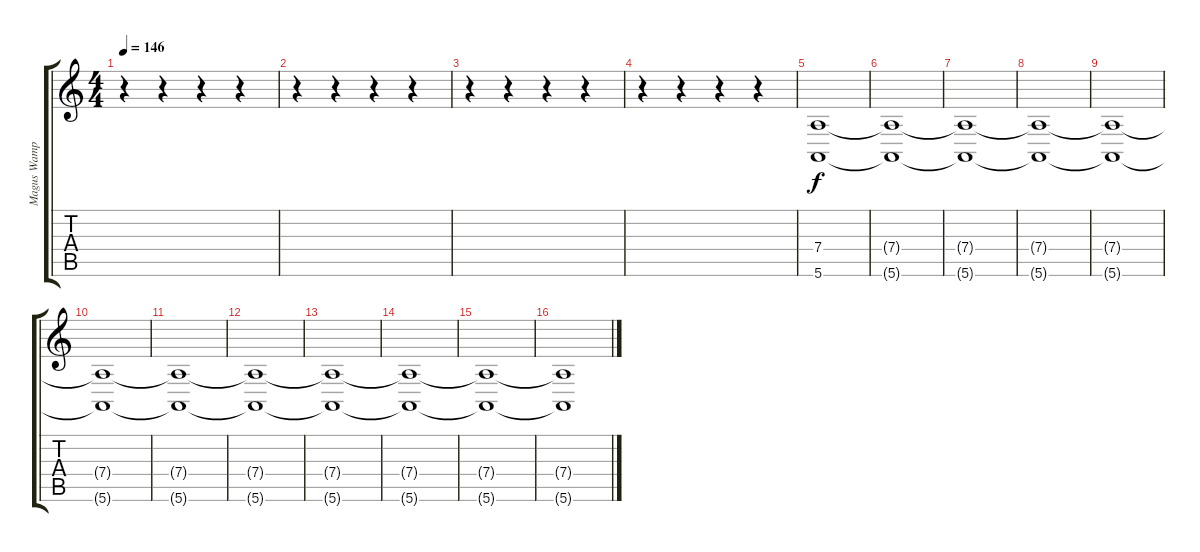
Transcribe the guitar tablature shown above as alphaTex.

\track ("Magus Wampyr Daoloth" "Magus Wamp") {instrument choiraahs}
\staff {score tabs}
\tuning (E4 B3 G3 D3 A2 E2) {hide}
\ts (4 4)
\tempo 146
\clef g2
\ks c
r.4{dy f} r.4 r.4 r.4 |
r.4 r.4 r.4 r.4 |
r.4 r.4 r.4 r.4 |
r.4 r.4 r.4 r.4 |
(7.4 5.6).1{volume 2} |
(7.4{t} 5.6{t}).1 |
(7.4{t} 5.6{t}).1 |
(7.4{t} 5.6{t}).1 |
(7.4{t} 5.6{t}).1 |
(7.4{t} 5.6{t}).1 |
(7.4{t} 5.6{t}).1 |
(7.4{t} 5.6{t}).1 |
(7.4{t} 5.6{t}).1{volume 4} |
(7.4{t} 5.6{t}).1 |
(7.4{t} 5.6{t}).1 |
(7.4{t} 5.6{t}).1
